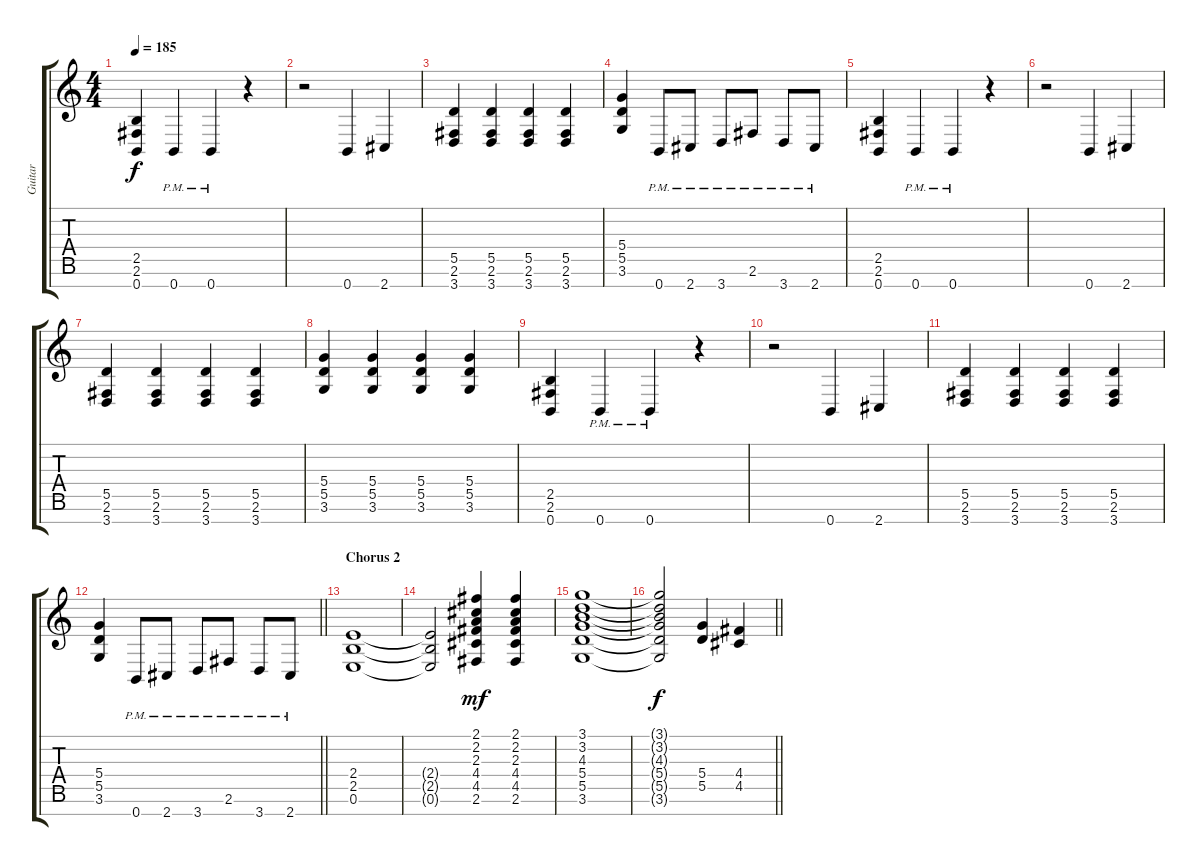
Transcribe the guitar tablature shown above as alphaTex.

\track ("Guitar" "Guitar") {instrument distortionguitar}
\staff {score tabs}
\tuning (E4 B3 G3 D3 A2 E2 B1) {hide}
\ts (4 4)
\tempo 185
\clef g2
\ks c
(2.5 2.6 0.7).4{dy f} 0.7{pm}.4 0.7{pm}.4 r.4 |
r.2 0.7.4 2.7.4 |
(5.5 2.6 3.7).4 (5.5 2.6 3.7).4 (5.5 2.6 3.7).4 (5.5 2.6 3.7).4 |
(5.4 5.5 3.6).4 0.7{pm}.8 2.7{pm}.8 3.7{pm}.8 2.6{pm}.8 3.7{pm}.8 2.7{pm}.8 |
(2.5 2.6 0.7).4 0.7{pm}.4 0.7{pm}.4 r.4 |
r.2 0.7.4 2.7.4 |
(5.5 2.6 3.7).4 (5.5 2.6 3.7).4 (5.5 2.6 3.7).4 (5.5 2.6 3.7).4 |
(5.4 5.5 3.6).4 (5.4 5.5 3.6).4 (5.4 5.5 3.6).4 (5.4 5.5 3.6).4 |
(2.5 2.6 0.7).4 0.7{pm}.4 0.7{pm}.4 r.4 |
r.2 0.7.4 2.7.4 |
(5.5 2.6 3.7).4 (5.5 2.6 3.7).4 (5.5 2.6 3.7).4 (5.5 2.6 3.7).4 |
\barLineRight lightlight
(5.4 5.5 3.6).4 0.7{pm}.8 2.7{pm}.8 3.7{pm}.8 2.6{pm}.8 3.7{pm}.8 2.7{pm}.8 |
\section ("" "Chorus 2")
(2.4 2.5 0.6).1 |
(2.4{t} 2.5{t} 0.6{t}).2 (2.1 2.2 2.3 4.4 4.5 2.6).4{dy mf} (2.1 2.2 2.3 4.4 4.5 2.6).4 |
(3.1 3.2 4.3 5.4 5.5 3.6).1 |
\barLineRight lightlight
(3.1{t} 3.2{t} 4.3{t} 5.4{t} 5.5{t} 3.6{t}).2{dy f} (5.4 5.5).4 (4.4 4.5).4
